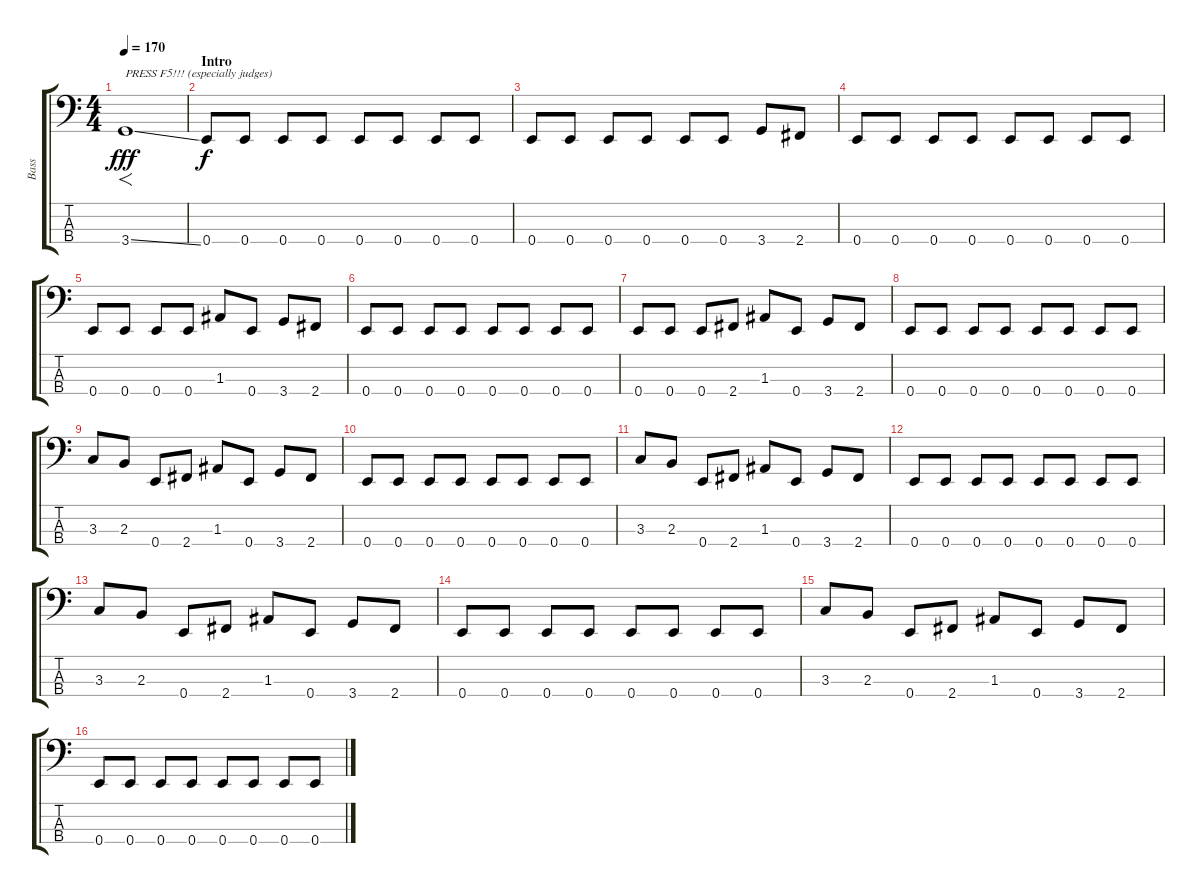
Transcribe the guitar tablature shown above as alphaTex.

\track ("Bass" "Bass") {instrument electricbasspick}
\staff {score tabs}
\tuning (G2 D2 A1 E1) {hide}
\ts (4 4)
\tempo 170
\clef f4
\ks c
3.4{ss}.1{f txt "PRESS F5!!! (especially judges)" dy fff instrument electricbasspick} |
\section ("" "Intro")
0.4.8{dy f} 0.4.8 0.4.8 0.4.8 0.4.8 0.4.8 0.4.8 0.4.8 |
0.4.8 0.4.8 0.4.8 0.4.8 0.4.8 0.4.8 3.4.8 2.4.8 |
0.4.8 0.4.8 0.4.8 0.4.8 0.4.8 0.4.8 0.4.8 0.4.8 |
0.4.8 0.4.8 0.4.8 0.4.8 1.3.8 0.4.8 3.4.8 2.4.8 |
0.4.8 0.4.8 0.4.8 0.4.8 0.4.8 0.4.8 0.4.8 0.4.8 |
0.4.8 0.4.8 0.4.8 2.4.8 1.3.8 0.4.8 3.4.8 2.4.8 |
0.4.8 0.4.8 0.4.8 0.4.8 0.4.8 0.4.8 0.4.8 0.4.8 |
3.3.8 2.3.8 0.4.8 2.4.8 1.3.8 0.4.8 3.4.8 2.4.8 |
0.4.8 0.4.8 0.4.8 0.4.8 0.4.8 0.4.8 0.4.8 0.4.8 |
3.3.8 2.3.8 0.4.8 2.4.8 1.3.8 0.4.8 3.4.8 2.4.8 |
0.4.8 0.4.8 0.4.8 0.4.8 0.4.8 0.4.8 0.4.8 0.4.8 |
3.3.8 2.3.8 0.4.8 2.4.8 1.3.8 0.4.8 3.4.8 2.4.8 |
0.4.8 0.4.8 0.4.8 0.4.8 0.4.8 0.4.8 0.4.8 0.4.8 |
3.3.8 2.3.8 0.4.8 2.4.8 1.3.8 0.4.8 3.4.8 2.4.8 |
0.4.8 0.4.8 0.4.8 0.4.8 0.4.8 0.4.8 0.4.8 0.4.8
